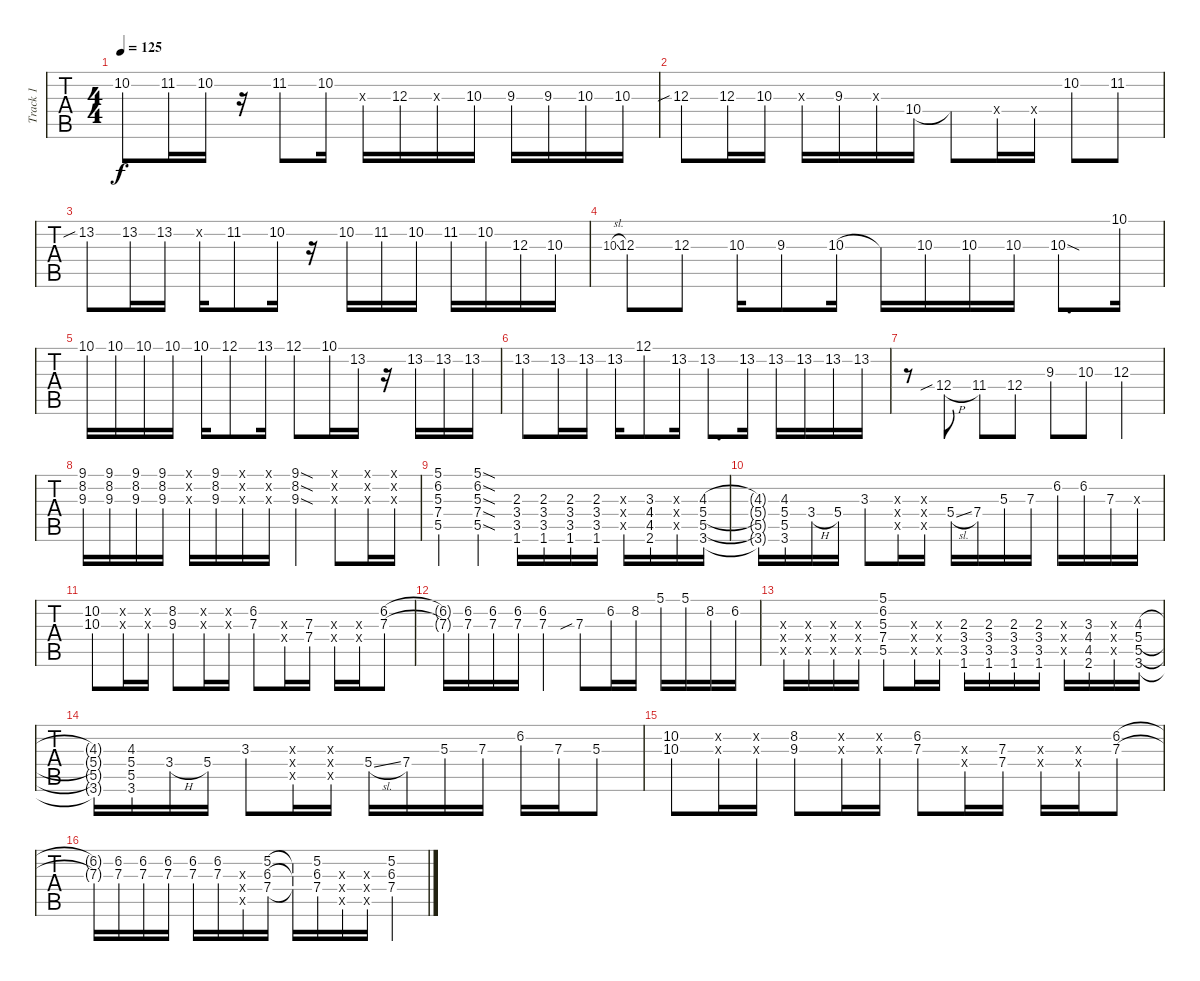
\track ("Track 1" "Track 1") {instrument acousticguitarsteel}
\staff {tabs}
\tuning (E4 B3 G3 D3 A2 E2) {hide}
\ts (4 4)
\tempo 125
\clef g2
\ks c
10.2.8{dy f} 11.2.16 10.2.16 r.16 11.2.8 10.2.16 0.3{x}.16 12.3.16 0.3{x}.16 10.3.16 9.3.16 9.3.16 10.3.16 10.3.16 |
12.3{sib}.8 12.3.16 10.3.16 0.3{x}.16 9.3.16 0.3{x}.16 10.4.16 10.4{t}.8 0.4{x}.16 0.4{x}.16 10.2.8 11.2.8 |
13.2{sib}.8 13.2.16 13.2.16 0.2{x}.16 11.2.8 10.2.16 r.16 10.2.16 11.2.16 10.2.16 11.2.16 10.2.16 12.3.16 10.3.16 |
10.3{sl}.8{gr} 12.3.8 12.3.8 10.3.16 9.3.8 10.3.16 10.3{t}.16 10.3.16 10.3.16 10.3.16 10.3{sod}.8{d} 10.1.16 |
10.1.16 10.1.16 10.1.16 10.1.16 10.1.16 12.1.8 13.1.16 12.1.8 10.1.16 13.2.16 r.16 13.2.16 13.2.16 13.2.16 |
13.2.8 13.2.16 13.2.16 13.2.16 12.1.8 13.2.16 13.2.8{d} 13.2.16 13.2.16 13.2.16 13.2.16 13.2.16 |
r.8 12.4{sib h}.8 11.4.8 12.4.8 9.3.8 10.3.8 12.3.4 |
(9.1 8.2 9.3).16 (9.1 8.2 9.3).16 (9.1 8.2 9.3).16 (9.1 8.2 9.3).16 (9.1{x} 8.2{x} 9.3{x}).16 (9.1 8.2 9.3).16 (9.1{x} 8.2{x} 9.3{x}).16 (9.1{x} 8.2{x} 9.3{x}).16 (9.1{sod} 8.2{sod} 9.3{sod}).4 (9.1{x} 8.2{x} 9.3{x}).8 (9.1{x} 8.2{x} 9.3{x}).16 (9.1{x} 8.2{x} 9.3{x}).16 |
(5.1 6.2 5.3 7.4 5.5).4 (5.1{sod} 6.2{sod} 5.3{sod} 7.4{sod} 5.5{sod}).4 (2.3 3.4 3.5 1.6).16 (2.3 3.4 3.5 1.6).16 (2.3 3.4 3.5 1.6).16 (2.3 3.4 3.5 1.6).16 (0.3{x} 0.4{x} 0.5{x}).16 (3.3 4.4 4.5 2.6).16 (0.3{x} 0.4{x} 0.5{x}).16 (4.3 5.4 5.5 3.6).16 |
(4.3{t} 5.4{t} 5.5{t} 3.6{t}).16 (4.3 5.4 5.5 3.6).16 3.4{h}.16 5.4.16 3.3.8 (0.3{x} 0.4{x} 0.5{x}).16 (0.3{x} 0.4{x} 0.5{x}).16 5.4{sl}.16 7.4.16 5.3.16 7.3.16 6.2.16 6.2.16 7.3.16 0.3{x}.16 |
(10.2 10.3).8 (0.2{x} 0.3{x}).16 (0.2{x} 0.3{x}).16 (8.2 9.3).8 (0.2{x} 0.3{x}).16 (0.2{x} 0.3{x}).16 (6.2 7.3).8 (0.3{x} 0.4{x}).16 (7.3 7.4).16 (0.3{x} 0.4{x}).16 (0.3{x} 0.4{x}).16 (6.2 7.3).8 |
(6.2{t} 7.3{t}).16 (6.2 7.3).16 (6.2 7.3).16 (6.2 7.3).16 (6.2 7.3).4 7.3{sib}.8 6.2.16 8.2.16 5.1.16 5.1.16 8.2.16 6.2.16 |
(0.3{x} 0.4{x} 0.5{x}).16 (0.3{x} 0.4{x} 0.5{x}).16 (0.3{x} 0.4{x} 0.5{x}).16 (0.3{x} 0.4{x} 0.5{x}).16 (5.1 6.2 5.3 7.4 5.5).8 (0.3{x} 0.4{x} 0.5{x}).16 (0.3{x} 0.4{x} 0.5{x}).16 (2.3 3.4 3.5 1.6).16 (2.3 3.4 3.5 1.6).16 (2.3 3.4 3.5 1.6).16 (2.3 3.4 3.5 1.6).16 (0.3{x} 0.4{x} 0.5{x}).16 (3.3 4.4 4.5 2.6).16 (0.3{x} 0.4{x} 0.5{x}).16 (4.3 5.4 5.5 3.6).16 |
(4.3{t} 5.4{t} 5.5{t} 3.6{t}).16 (4.3 5.4 5.5 3.6).16 3.4{h}.16 5.4.16 3.3.8 (0.3{x} 0.4{x} 0.5{x}).16 (0.3{x} 0.4{x} 0.5{x}).16 5.4{sl}.16 7.4.16 5.3.16 7.3.16 6.2.16 7.3.16 5.3.8 |
(10.2 10.3).8 (0.2{x} 0.3{x}).16 (0.2{x} 0.3{x}).16 (8.2 9.3).8 (0.2{x} 0.3{x}).16 (0.2{x} 0.3{x}).16 (6.2 7.3).8 (0.3{x} 0.4{x}).16 (7.3 7.4).16 (0.3{x} 0.4{x}).16 (0.3{x} 0.4{x}).16 (6.2 7.3).8 |
(6.2{t} 7.3{t}).16 (6.2 7.3).16 (6.2 7.3).16 (6.2 7.3).16 (6.2 7.3).16 (6.2 7.3).16 (0.3{x} 0.4{x} 0.5{x}).16 (5.2 6.3 7.4).16 (5.2{t} 6.3{t} 7.4{t}).16 (5.2 6.3 7.4).16 (0.3{x} 0.4{x} 0.5{x}).16 (0.3{x} 0.4{x} 0.5{x}).16 (5.2 6.3 7.4).4
